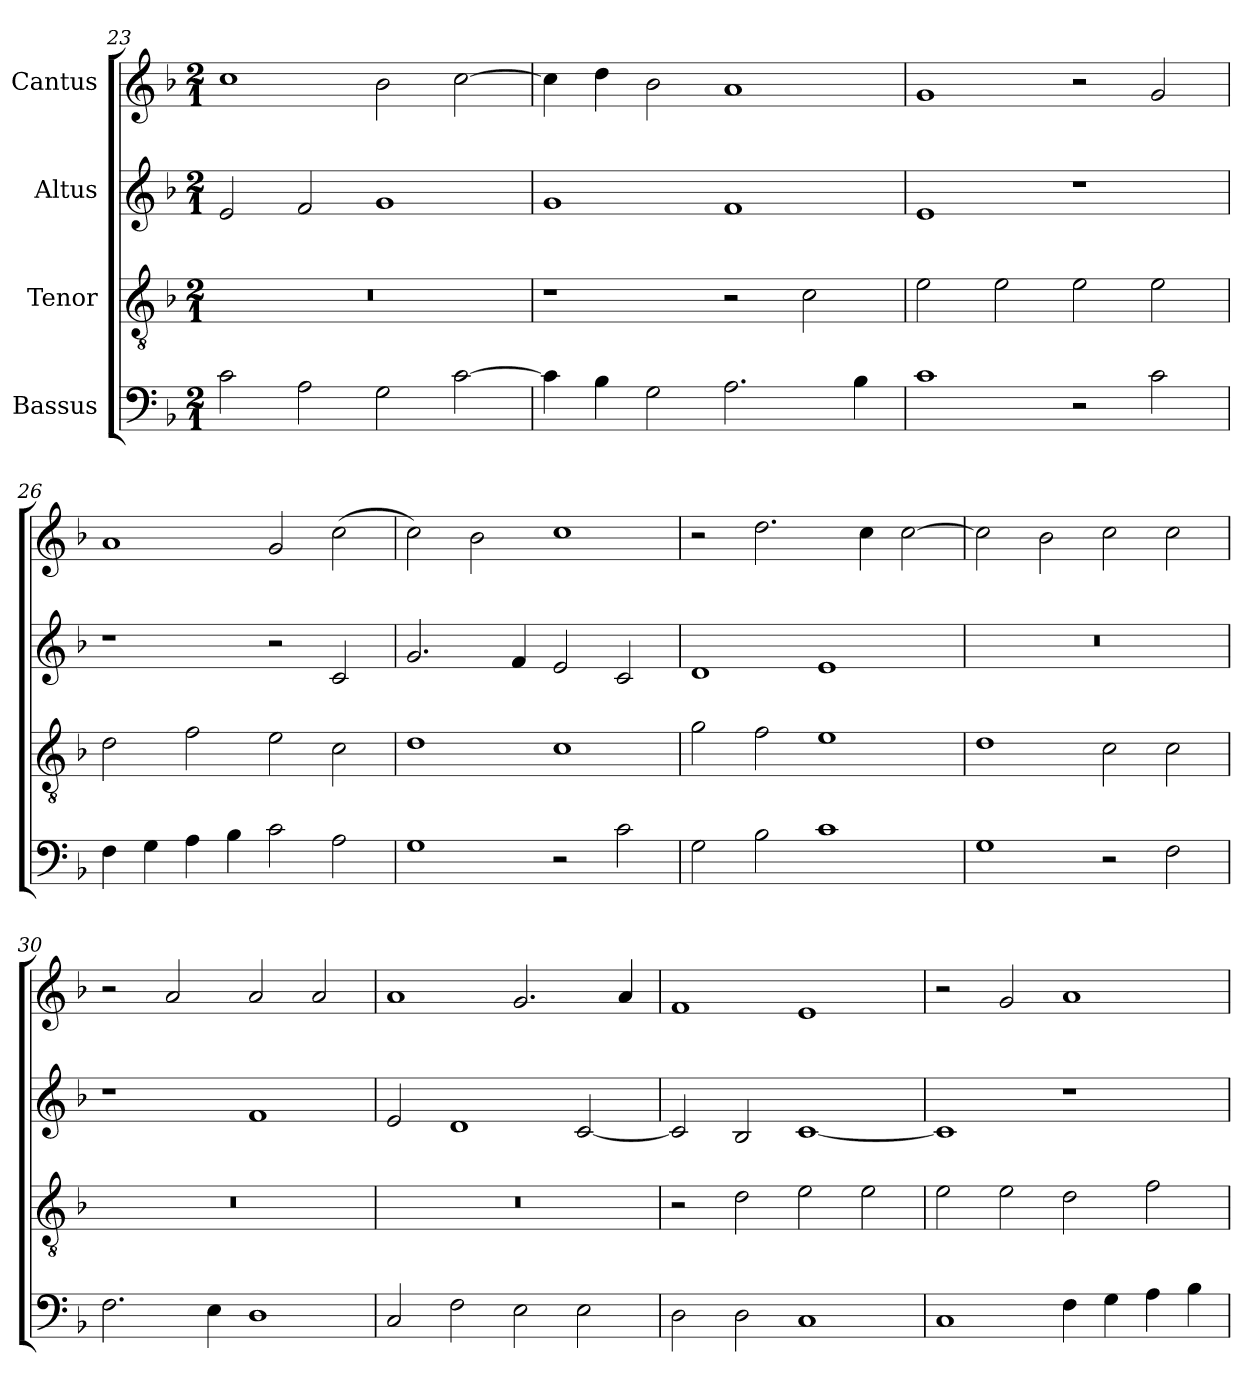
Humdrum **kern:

**kern	**kern	**kern	**kern
*part4	*part3	*part2	*part1
*staff4	*staff3	*staff2	*staff1
*I"Bassus	*I"Tenor	*I"Altus	*I"Cantus
*clefF4	*clefGv2	*clefG2	*clefG2
*	*ITrd7c12	*	*
*k[b-]	*k[b-]	*k[b-]	*k[b-]
*F:	*F:	*F:	*F:
*M2/1	*M2/1	*M2/1	*M2/1
=23	=23	=23	=23
2ci\	0r	2ei/	1cci
2Ai\	.	2fi/	.
2Gi\	.	1gi	2b-i\
[>2ci\	.	.	[>2cci\
=24	=24	=24	=24
4ci\]	1r	1gi	4cci\]
4B-i\	.	.	4ddi\
2Gi\	.	.	2b-i\
2.Ai\	2r	1fi	1ai
.	2Ci\	.	.
4B-i\	.	.	.
=25	=25	=25	=25
1ci	2Ei\	1ei	1gi
.	2Ei\	.	.
2r	2Ei\	1r	2r
2ci\	2Ei\	.	2gi/
=26	=26	=26	=26
4Fi\	2Di\	1r	1ai
4Gi\	.	.	.
4Ai\	2Fi\	.	.
4B-i\	.	.	.
2ci\	2Ei\	2r	2gi/
2Ai\	2Ci\	2ci/	(2cci\
!!LO:PB:g=z
=27	=27	=27	=27
1Gi	1Di	2.gi/	2cci\)
.	.	.	2b-i\
.	.	4fi/	.
2r	1Ci	2ei/	1cci
2ci\	.	2ci/	.
=28	=28	=28	=28
2Gi\	2Gi\	1di	2r
2B-i\	2Fi\	.	2.ddi\
1ci	1Ei	1ei	.
.	.	.	4cci\
.	.	.	[>2cci\
=29	=29	=29	=29
1Gi	1Di	0r	2cci\]
.	.	.	2b-i\
2r	2Ci\	.	2cci\
2Fi\	2Ci\	.	2cci\
=30	=30	=30	=30
2.Fi\	0r	1r	2r
.	.	.	2ai/
4Ei\	.	.	.
1Di	.	1fi	2ai/
.	.	.	2ai/
=31	=31	=31	=31
2Ci/	0r	2ei/	1ai
2Fi\	.	1di	.
2Ei\	.	.	2.gi/
2Ei\	.	[<2ci/	.
.	.	.	4ai/
!!LO:LB:g=z
=32	=32	=32	=32
2Di\	2r	2ci/]	1fi
2Di\	2Di\	2B-i/	.
1Ci	2Ei\	[<1ci	1ei
.	2Ei\	.	.
=33	=33	=33	=33
1Ci	2Ei\	1ci]	2r
.	2Ei\	.	2gi/
4Fi\	2Di\	1r	1ai
4Gi\	.	.	.
4Ai\	2Fi\	.	.
4B-i\	.	.	.
=	=	=	=
*-	*-	*-	*-
